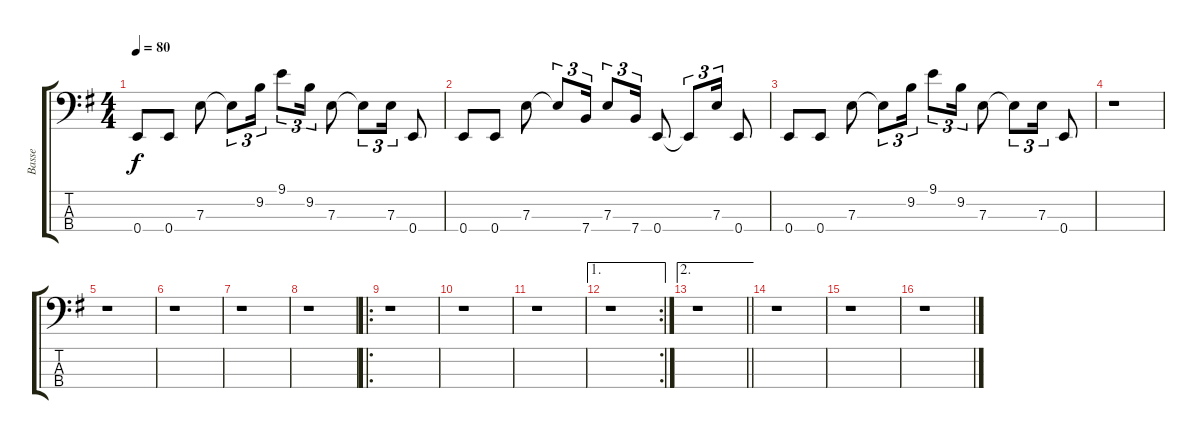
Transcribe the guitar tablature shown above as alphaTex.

\track ("Basse" "Basse") {instrument electricbassfinger}
\staff {score tabs}
\tuning (G2 D2 A1 E1) {hide}
\ts (4 4)
\tempo 80
\clef f4
\ks g
0.4.8{dy f} 0.4.8 7.3.8 7.3{t}.8{tu (3 2)} 9.2.16{tu (3 2)} 9.1.8{tu (3 2)} 9.2.16{tu (3 2)} 7.3.8 7.3{t}.8{tu (3 2)} 7.3.16{tu (3 2)} 0.4.8 |
0.4.8 0.4.8 7.3.8 7.3{t}.8{tu (3 2)} 7.4.16{tu (3 2)} 7.3.8{tu (3 2)} 7.4.16{tu (3 2)} 0.4.8 0.4{t}.8{tu (3 2)} 7.3.16{tu (3 2)} 0.4.8 |
0.4.8 0.4.8 7.3.8 7.3{t}.8{tu (3 2)} 9.2.16{tu (3 2)} 9.1.8{tu (3 2)} 9.2.16{tu (3 2)} 7.3.8 7.3{t}.8{tu (3 2)} 7.3.16{tu (3 2)} 0.4.8 |
r.1 |
r.1 |
r.1 |
r.1 |
r.1 |
\ro
r.1 |
r.1 |
r.1 |
\ae 1
\rc 2
r.1 |
\ae 2
\barLineRight lightlight
r.1 |
r.1 |
r.1 |
r.1
